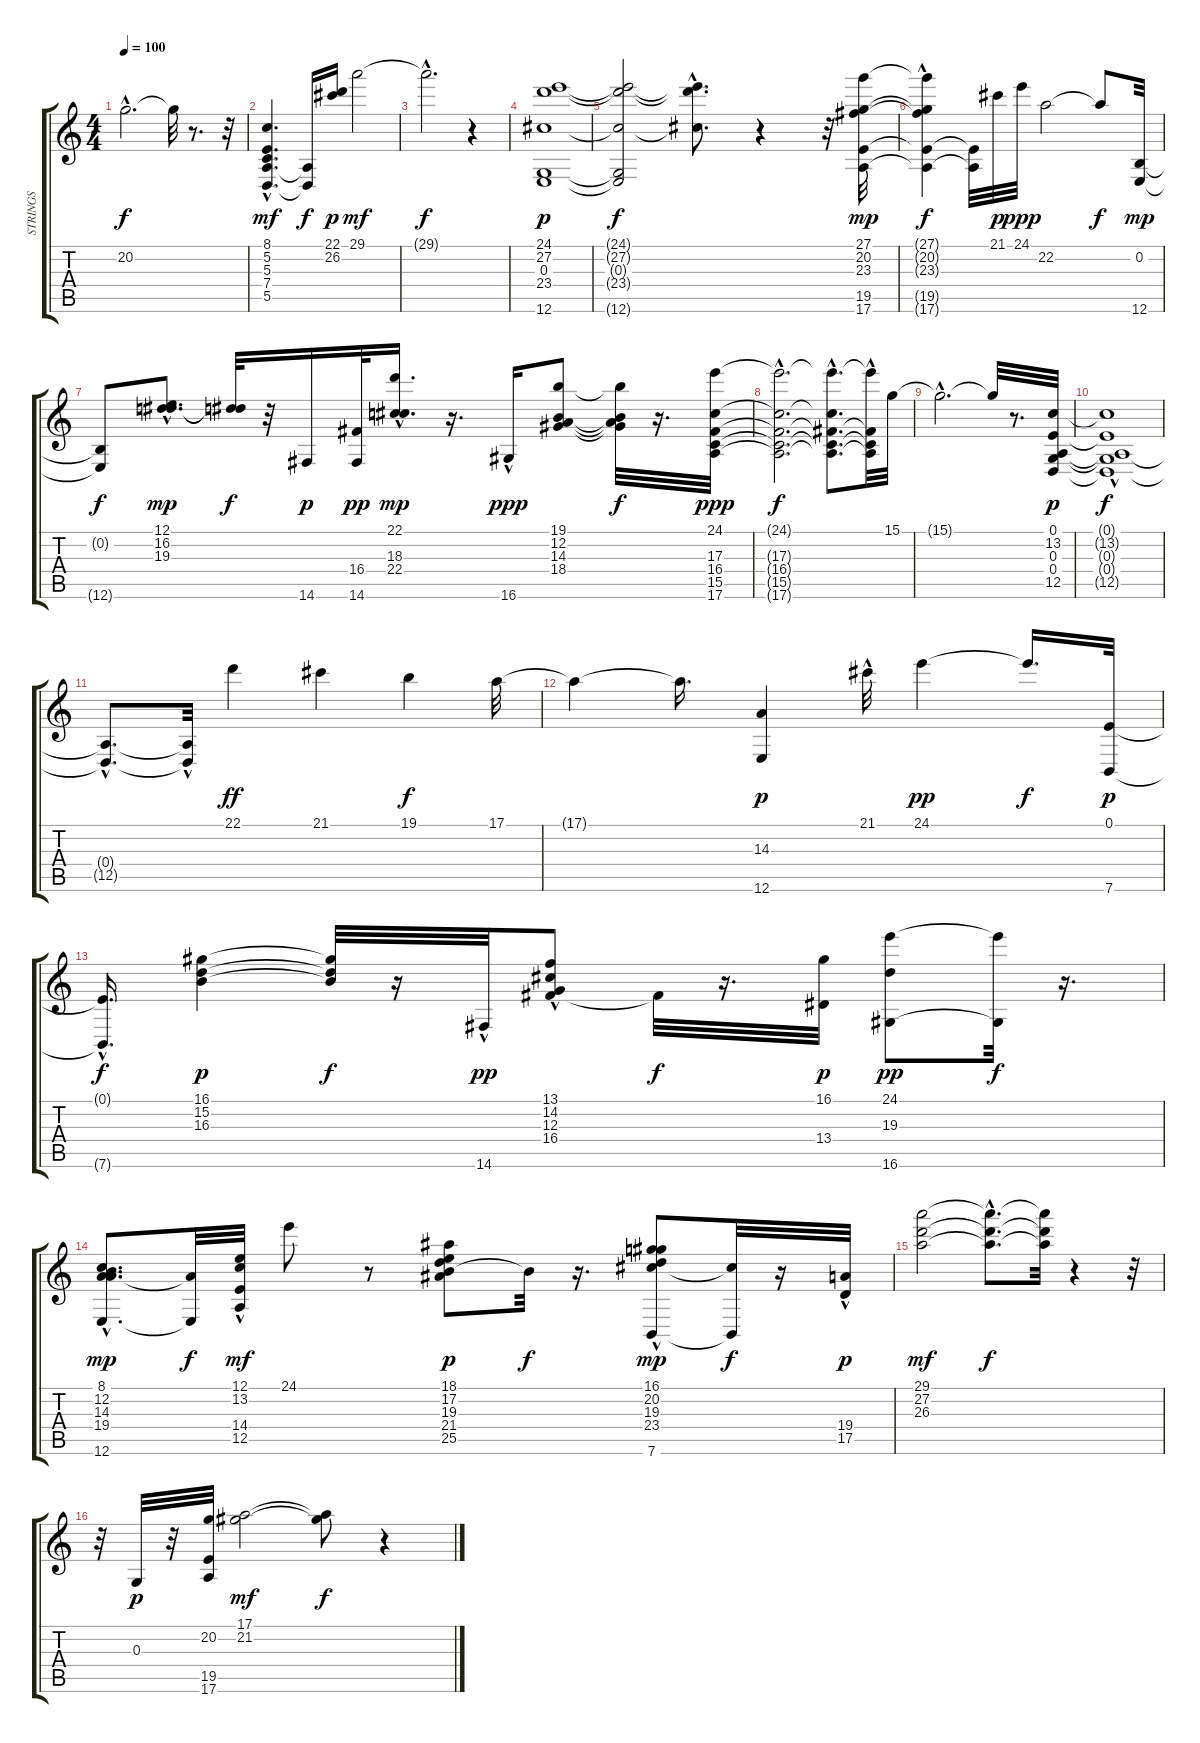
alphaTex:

\track ("STRINGS" "STRINGS") {instrument cello}
\staff {score tabs}
\tuning (E4 B3 G3 D3 A2 E2) {hide}
\ts (4 4)
\tempo 100
\clef g2
\ks c
20.2{hac t}.2{d dy f} 20.2{t}.32 r.8{d} r.32 |
(8.1 5.2 5.3 7.4{hac} 5.5{hac}).4{d dy mf} (7.4{t} 5.5{t}).16{dy f} (22.1 26.2).16{dy p} 29.1.2{dy mf} |
29.1{hac t}.2{d dy f} r.4 |
(24.1 27.2 0.3 23.4 12.6).1{dy p} |
(24.1{t} 27.2{t} 0.3{t} 23.4{t} 12.6{t}).2{dy f} (24.1{t} 27.2{hac t} 23.4{t}).8{d} r.4 r.32 (27.1 20.2 23.3 19.5 17.6).32{dy mp} |
(27.1{hac t} 20.2{hac t} 23.3{hac t} 19.5{t} 17.6{t}).4{dy f} (19.5{t} 17.6{t}).32 21.1.32{dy p} 24.1.32{dy ppp} 22.2.2 22.2{t}.8{dy f} (0.2 12.6).32{dy mp} |
(0.2{t} 12.6{t}).8{dy f} (12.1{hac} 16.2{hac} 19.3{hac}).8{d dy mp} (16.2{t} 19.3{t}).32{dy f} r.32 14.6.16{dy p} (16.4 14.6).32{dy pp} (22.1{hac} 18.3{hac} 22.4{hac}).16{d dy mp} r.16{d} 16.6{hac}.16{dy ppp} (19.1 12.2 14.3 18.4).8 (19.1{t} 12.2{t} 14.3{t} 18.4{t}).32{dy f} r.16{d} (24.1 17.3 16.4 15.5 17.6).32{dy ppp} |
(24.1{hac t} 17.3{hac t} 16.4{hac t} 15.5{hac t} 17.6{hac t}).2{d dy f} (24.1{hac t} 17.3{t} 16.4{hac t} 15.5{hac t} 17.6{hac t}).8{d} (24.1{hac t} 16.4{hac t} 15.5{hac t} 17.6{hac t}).32 15.1.32 |
15.1{hac t}.2{d} 15.1{t}.32 r.8{d} (0.1 13.2 0.3 0.4 12.5).32{dy p} |
(0.1{hac t} 13.2{hac t} 0.3{hac t} 0.4{t} 12.5{t}).1{dy f} |
(0.4{hac t} 12.5{hac t}).8{d} (0.4{hac t} 12.5{hac t}).32 22.1.4{dy ff} 21.1.4 19.1.4{dy f} 17.1.32 |
17.1{t}.4 17.1{t}.16{d} (14.3 12.6).4{dy p} 21.1{hac}.32 24.1.4{dy pp} 24.1{t}.16{d dy f} (0.1 7.6).32{dy p} |
(0.1{hac t} 7.6{hac t}).16{d dy f} (16.1 15.2 16.3).4{dy p} (16.1{t} 15.2{t} 16.3{t}).32{dy f} r.16 14.6{hac}.32{dy pp} (13.1 14.2{hac} 12.3{hac} 16.4).8 16.4{t}.32{dy f} r.16{d} (16.1 13.4).32{dy p} (24.1 19.3 16.6).8{dy pp} (24.1{t} 16.6{t}).32{dy f} r.16{d} |
(8.1{hac} 12.2{hac} 14.3{hac} 19.4{hac} 12.6{hac}).8{d dy mp} (14.3{t} 12.6{t}).32{dy f} (12.1 13.2 14.4 12.5{hac}).32{dy mf} 24.1.8 r.8 (18.1 17.2 19.3 21.4 25.5).8{dy p} 21.4{t}.32{dy f} r.16{d} (16.1{hac} 20.2 19.3 23.4 7.6).8{dy mp} (23.4{t} 7.6{t}).32{dy f} r.16 (19.4 17.5{hac}).32{dy p} |
(29.1 27.2 26.3).2{dy mf} (29.1{hac t} 27.2{hac t} 26.3{hac t}).8{d dy f} (29.1{t} 27.2{t} 26.3{t}).32 r.4 r.32 |
r.32 0.3.32{dy p} r.32 (20.2 19.5 17.6).32 (17.1 21.2).2{dy mf} (17.1{t} 21.2{t}).8{dy f} r.4
